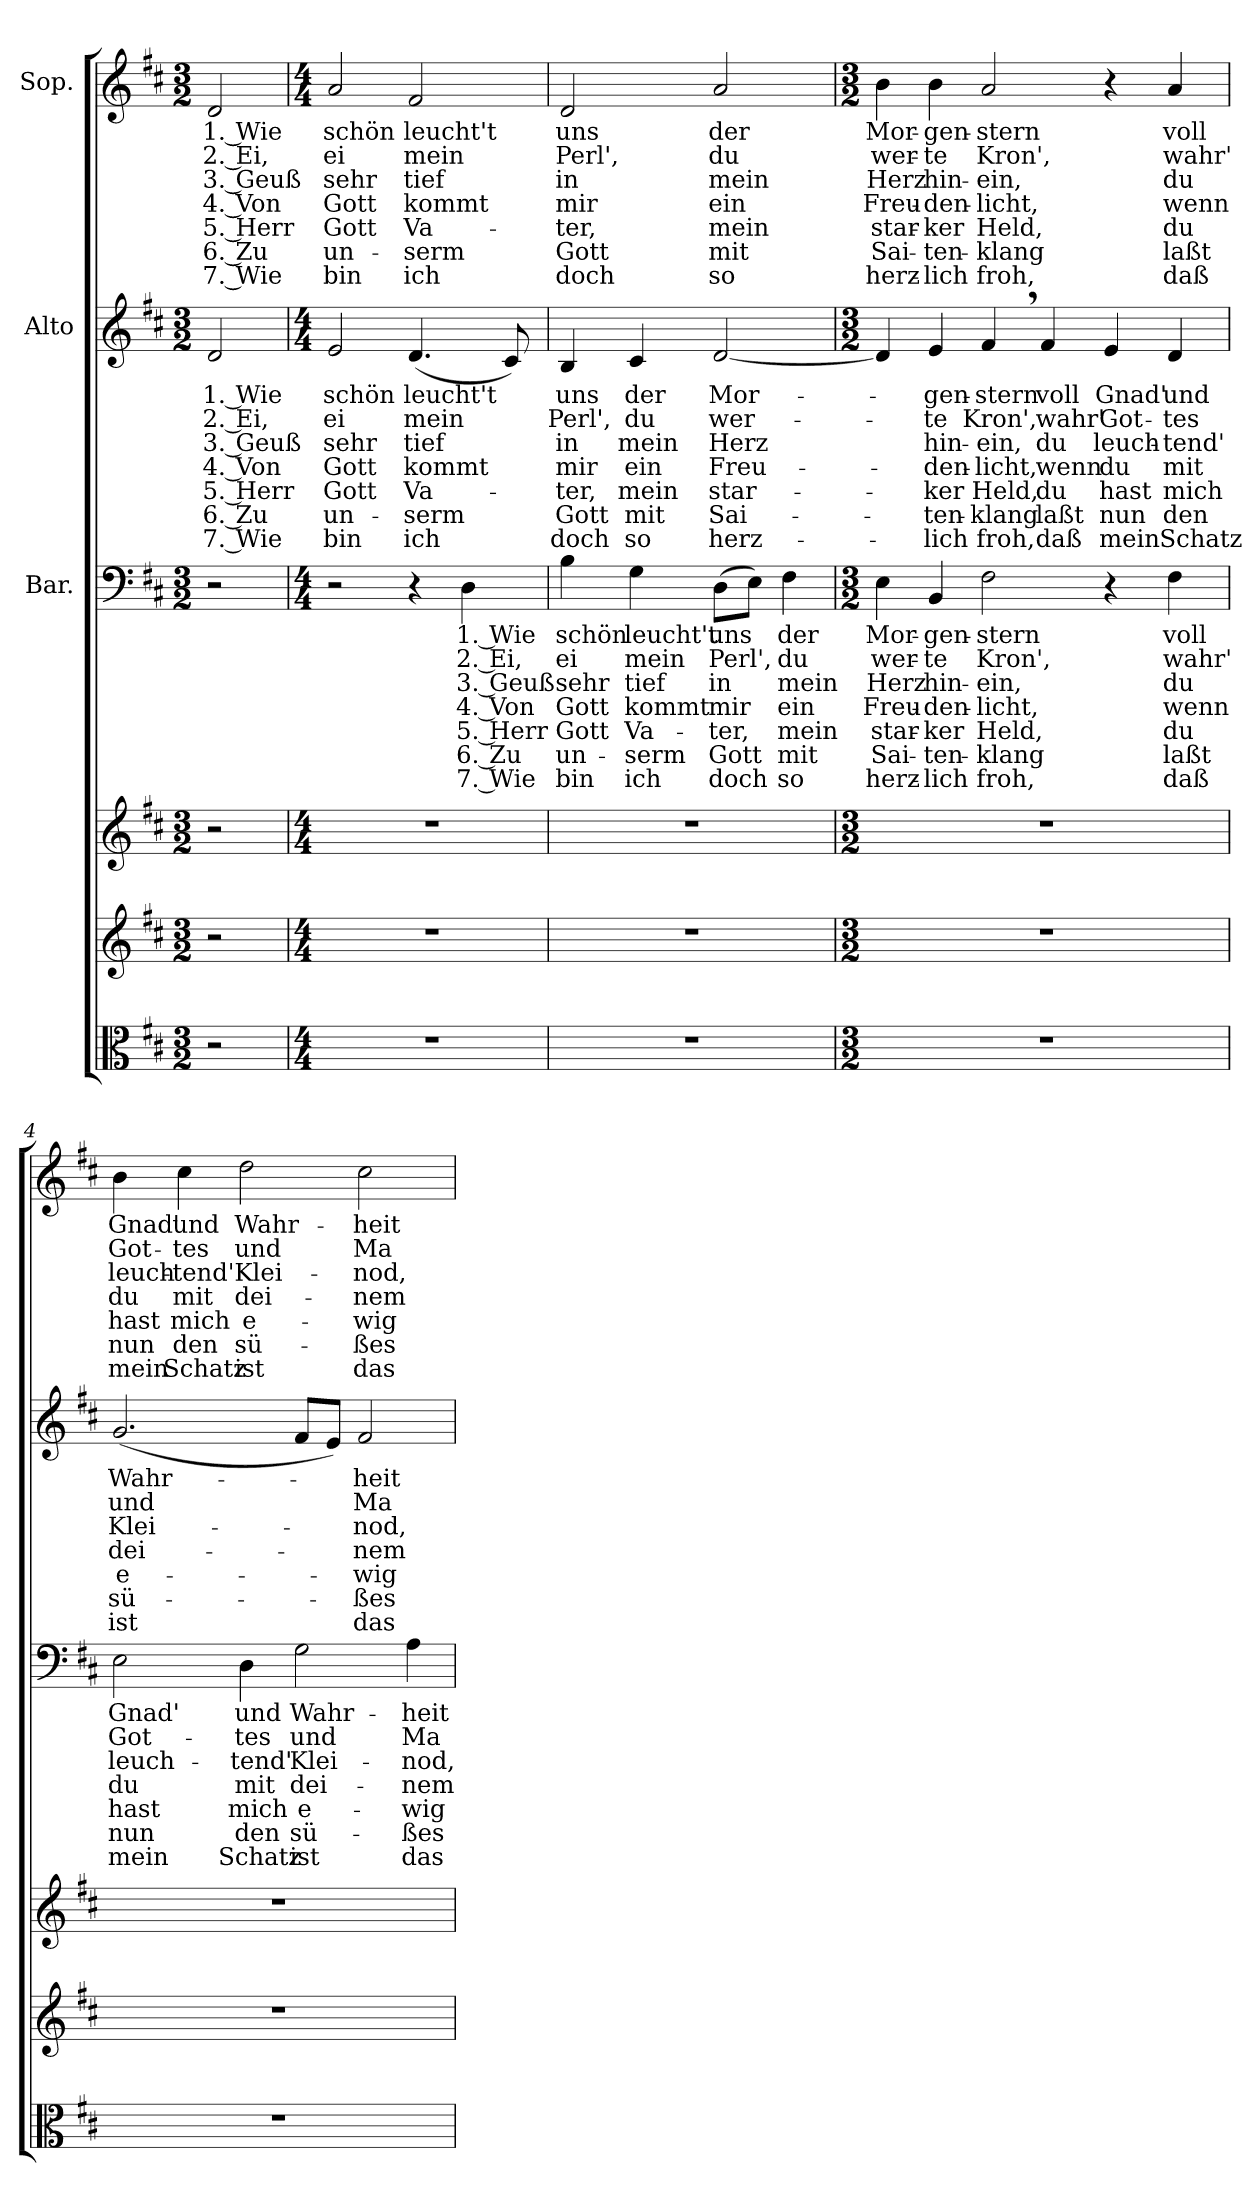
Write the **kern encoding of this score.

**kern	**kern	**kern	**kern	**text	**text	**text	**text	**text	**text	**text	**kern	**text	**text	**text	**text	**text	**text	**text	**kern	**text	**text	**text	**text	**text	**text	**text
*part6	*part5	*part4	*part3	*part3	*part3	*part3	*part3	*part3	*part3	*part3	*part2	*part2	*part2	*part2	*part2	*part2	*part2	*part2	*part1	*part1	*part1	*part1	*part1	*part1	*part1	*part1
*staff6	*staff5	*staff4	*staff3	*staff3	*staff3	*staff3	*staff3	*staff3	*staff3	*staff3	*staff2	*staff2	*staff2	*staff2	*staff2	*staff2	*staff2	*staff2	*staff1	*staff1	*staff1	*staff1	*staff1	*staff1	*staff1	*staff1
*	*	*	*I"Bar.	*	*	*	*	*	*	*	*I"Alto	*	*	*	*	*	*	*	*I"Sop.	*	*	*	*	*	*	*
*clefC3	*clefG2	*clefG2	*clefF4	*	*	*	*	*	*	*	*clefG2	*	*	*	*	*	*	*	*clefG2	*	*	*	*	*	*	*
*k[f#c#]	*k[f#c#]	*k[f#c#]	*k[f#c#]	*	*	*	*	*	*	*	*k[f#c#]	*	*	*	*	*	*	*	*k[f#c#]	*	*	*	*	*	*	*
*D:	*D:	*D:	*D:	*	*	*	*	*	*	*	*D:	*	*	*	*	*	*	*	*D:	*	*	*	*	*	*	*
*M3/2	*M3/2	*M3/2	*M3/2	*	*	*	*	*	*	*	*M3/2	*	*	*	*	*	*	*	*M3/2	*	*	*	*	*	*	*
=	=	=	=	=	=	=	=	=	=	=	=	=	=	=	=	=	=	=	=	=	=	=	=	=	=	=
!	!	!	!	!	!	!	!	!	!	!	!	!LO:LY:b	!LO:LY:b	!LO:LY:b	!LO:LY:b	!LO:LY:b	!LO:LY:b	!LO:LY:b	!	!	!	!	!	!	!	!
!	!	!	!	!	!	!	!	!	!	!	!	!	!	!	!	!	!	!	!	!LO:LY:b	!LO:LY:b	!LO:LY:b	!LO:LY:b	!LO:LY:b	!LO:LY:b	!LO:LY:b
2r	2r	2r	2r	.	.	.	.	.	.	.	2d/	1. Wie	2. Ei,	3. Geuß	4. Von	5. Herr	6. Zu	7. Wie	2d/	1. Wie	2. Ei,	3. Geuß	4. Von	5. Herr	6. Zu	7. Wie
=1	=1	=1	=1	=1	=1	=1	=1	=1	=1	=1	=1	=1	=1	=1	=1	=1	=1	=1	=1	=1	=1	=1	=1	=1	=1	=1
*M4/4	*M4/4	*M4/4	*M4/4	*	*	*	*	*	*	*	*M4/4	*	*	*	*	*	*	*	*M4/4	*	*	*	*	*	*	*
!	!	!	!	!	!	!	!	!	!	!	!	!LO:LY:b	!LO:LY:b	!LO:LY:b	!LO:LY:b	!LO:LY:b	!LO:LY:b	!LO:LY:b	!	!	!	!	!	!	!	!
!	!	!	!	!	!	!	!	!	!	!	!	!	!	!	!	!	!	!	!	!LO:LY:b	!LO:LY:b	!LO:LY:b	!LO:LY:b	!LO:LY:b	!LO:LY:b	!LO:LY:b
1r	1r	1r	2r	.	.	.	.	.	.	.	2e/	schön	ei	sehr	Gott	Gott	un-	bin	2a/	schön	ei	sehr	Gott	Gott	un-	bin
!	!	!	!	!	!	!	!	!	!	!	!	!LO:LY:b	!LO:LY:b	!LO:LY:b	!LO:LY:b	!LO:LY:b	!LO:LY:b	!LO:LY:b	!	!	!	!	!	!	!	!
!	!	!	!	!	!	!	!	!	!	!	!	!	!	!	!	!	!	!	!	!LO:LY:b	!LO:LY:b	!LO:LY:b	!LO:LY:b	!LO:LY:b	!LO:LY:b	!LO:LY:b
.	.	.	4r	.	.	.	.	.	.	.	(<4.d/	leucht't	mein	tief	kommt	Va-	-serm	ich	2f#/	leucht't	mein	tief	kommt	Va-	-serm	ich
!	!	!	!	!LO:LY:b	!LO:LY:b	!LO:LY:b	!LO:LY:b	!LO:LY:b	!LO:LY:b	!LO:LY:b	!	!	!	!	!	!	!	!	!	!	!	!	!	!	!	!
.	.	.	4D\	1. Wie	2. Ei,	3. Geuß	4. Von	5. Herr	6. Zu	7. Wie	.	.	.	.	.	.	.	.	.	.	.	.	.	.	.	.
.	.	.	.	.	.	.	.	.	.	.	8c#/)	.	.	.	.	.	.	.	.	.	.	.	.	.	.	.
=2	=2	=2	=2	=2	=2	=2	=2	=2	=2	=2	=2	=2	=2	=2	=2	=2	=2	=2	=2	=2	=2	=2	=2	=2	=2	=2
!	!	!	!	!LO:LY:b	!LO:LY:b	!LO:LY:b	!LO:LY:b	!LO:LY:b	!LO:LY:b	!LO:LY:b	!	!	!	!	!	!	!	!	!	!	!	!	!	!	!	!
!	!	!	!	!	!	!	!	!	!	!	!	!LO:LY:b	!LO:LY:b	!LO:LY:b	!LO:LY:b	!LO:LY:b	!LO:LY:b	!LO:LY:b	!	!	!	!	!	!	!	!
!	!	!	!	!	!	!	!	!	!	!	!	!	!	!	!	!	!	!	!	!LO:LY:b	!LO:LY:b	!LO:LY:b	!LO:LY:b	!LO:LY:b	!LO:LY:b	!LO:LY:b
1r	1r	1r	4B\	schön	ei	sehr	Gott	Gott	un-	bin	4B/	uns	Perl',	in	mir	-ter,	Gott	doch	2d/	uns	Perl',	in	mir	-ter,	Gott	doch
!	!	!	!	!LO:LY:b	!LO:LY:b	!LO:LY:b	!LO:LY:b	!LO:LY:b	!LO:LY:b	!LO:LY:b	!	!	!	!	!	!	!	!	!	!	!	!	!	!	!	!
!	!	!	!	!	!	!	!	!	!	!	!	!LO:LY:b	!LO:LY:b	!LO:LY:b	!LO:LY:b	!LO:LY:b	!LO:LY:b	!LO:LY:b	!	!	!	!	!	!	!	!
.	.	.	4G\	leucht't	mein	tief	kommt	Va-	-serm	ich	4c#/	der	du	mein	ein	mein	mit	so	.	.	.	.	.	.	.	.
!	!	!	!	!LO:LY:b	!LO:LY:b	!LO:LY:b	!LO:LY:b	!LO:LY:b	!LO:LY:b	!LO:LY:b	!	!	!	!	!	!	!	!	!	!	!	!	!	!	!	!
!	!	!	!	!	!	!	!	!	!	!	!	!LO:LY:b	!LO:LY:b	!LO:LY:b	!LO:LY:b	!LO:LY:b	!LO:LY:b	!LO:LY:b	!	!	!	!	!	!	!	!
!	!	!	!	!	!	!	!	!	!	!	!	!	!	!	!	!	!	!	!	!LO:LY:b	!LO:LY:b	!LO:LY:b	!LO:LY:b	!LO:LY:b	!LO:LY:b	!LO:LY:b
.	.	.	(>8D\L	uns	Perl',	in	mir	-ter,	Gott	doch	[2d/	Mor-	wer-	Herz	Freu-	star-	Sai-	herz-	2a/	der	du	mein	ein	mein	mit	so
.	.	.	8E\J)	.	.	.	.	.	.	.	.	.	.	.	.	.	.	.	.	.	.	.	.	.	.	.
!	!	!	!	!LO:LY:b	!LO:LY:b	!LO:LY:b	!LO:LY:b	!LO:LY:b	!LO:LY:b	!LO:LY:b	!	!	!	!	!	!	!	!	!	!	!	!	!	!	!	!
.	.	.	4F#\	der	du	mein	ein	mein	mit	so	.	.	.	.	.	.	.	.	.	.	.	.	.	.	.	.
=3	=3	=3	=3	=3	=3	=3	=3	=3	=3	=3	=3	=3	=3	=3	=3	=3	=3	=3	=3	=3	=3	=3	=3	=3	=3	=3
*M3/2	*M3/2	*M3/2	*M3/2	*	*	*	*	*	*	*	*M3/2	*	*	*	*	*	*	*	*M3/2	*	*	*	*	*	*	*
!	!	!	!	!LO:LY:b	!LO:LY:b	!LO:LY:b	!LO:LY:b	!LO:LY:b	!LO:LY:b	!LO:LY:b	!	!	!	!	!	!	!	!	!	!	!	!	!	!	!	!
!	!	!	!	!	!	!	!	!	!	!	!	!	!	!	!	!	!	!	!	!LO:LY:b	!LO:LY:b	!LO:LY:b	!LO:LY:b	!LO:LY:b	!LO:LY:b	!LO:LY:b
1.r	1.r	1.r	4E\	Mor-	wer-	Herz	Freu-	star-	Sai-	herz-	4d/]	.	.	.	.	.	.	.	4b\	Mor-	wer-	Herz	Freu-	star-	Sai-	herz-
!	!	!	!	!LO:LY:b	!LO:LY:b	!LO:LY:b	!LO:LY:b	!LO:LY:b	!LO:LY:b	!LO:LY:b	!	!	!	!	!	!	!	!	!	!	!	!	!	!	!	!
!	!	!	!	!	!	!	!	!	!	!	!	!LO:LY:b	!LO:LY:b	!LO:LY:b	!LO:LY:b	!LO:LY:b	!LO:LY:b	!LO:LY:b	!	!	!	!	!	!	!	!
!	!	!	!	!	!	!	!	!	!	!	!	!	!	!	!	!	!	!	!	!LO:LY:b	!LO:LY:b	!LO:LY:b	!LO:LY:b	!LO:LY:b	!LO:LY:b	!LO:LY:b
.	.	.	4BB/	-gen-	-te	hin-	-den-	-ker	-ten-	-lich	4e/	-gen-	-te	hin-	-den-	-ker	-ten-	-lich	4b\	-gen-	-te	hin-	-den-	-ker	-ten-	-lich
!	!	!	!	!LO:LY:b	!LO:LY:b	!LO:LY:b	!LO:LY:b	!LO:LY:b	!LO:LY:b	!LO:LY:b	!	!	!	!	!	!	!	!	!	!	!	!	!	!	!	!
!	!	!	!	!	!	!	!	!	!	!	!	!LO:LY:b	!LO:LY:b	!LO:LY:b	!LO:LY:b	!LO:LY:b	!LO:LY:b	!LO:LY:b	!	!	!	!	!	!	!	!
!	!	!	!	!	!	!	!	!	!	!	!	!	!	!	!	!	!	!	!	!LO:LY:b	!LO:LY:b	!LO:LY:b	!LO:LY:b	!LO:LY:b	!LO:LY:b	!LO:LY:b
.	.	.	2F#\	-stern	Kron',	-ein,	-licht,	Held,	-klang	froh,	4f#,>/	-stern	Kron',	-ein,	-licht,	Held,	-klang	froh,	2a/	-stern	Kron',	-ein,	-licht,	Held,	-klang	froh,
!	!	!	!	!	!	!	!	!	!	!	!	!LO:LY:b	!LO:LY:b	!LO:LY:b	!LO:LY:b	!LO:LY:b	!LO:LY:b	!LO:LY:b	!	!	!	!	!	!	!	!
.	.	.	.	.	.	.	.	.	.	.	4f#/	voll	wahr'	du	wenn	du	laßt	daß	.	.	.	.	.	.	.	.
!	!	!	!	!	!	!	!	!	!	!	!	!LO:LY:b	!LO:LY:b	!LO:LY:b	!LO:LY:b	!LO:LY:b	!LO:LY:b	!LO:LY:b	!	!	!	!	!	!	!	!
.	.	.	4r	.	.	.	.	.	.	.	4e/	Gnad'	Got-	leuch-	du	hast	nun	mein	4r	.	.	.	.	.	.	.
!	!	!	!	!LO:LY:b	!LO:LY:b	!LO:LY:b	!LO:LY:b	!LO:LY:b	!LO:LY:b	!LO:LY:b	!	!	!	!	!	!	!	!	!	!	!	!	!	!	!	!
!	!	!	!	!	!	!	!	!	!	!	!	!LO:LY:b	!LO:LY:b	!LO:LY:b	!LO:LY:b	!LO:LY:b	!LO:LY:b	!LO:LY:b	!	!	!	!	!	!	!	!
!	!	!	!	!	!	!	!	!	!	!	!	!	!	!	!	!	!	!	!	!LO:LY:b	!LO:LY:b	!LO:LY:b	!LO:LY:b	!LO:LY:b	!LO:LY:b	!LO:LY:b
.	.	.	4F#\	voll	wahr'	du	wenn	du	laßt	daß	4d/	und	-tes	-tend'	mit	mich	den	Schatz	4a/	voll	wahr'	du	wenn	du	laßt	daß
!!LO:PB:g=z
=4	=4	=4	=4	=4	=4	=4	=4	=4	=4	=4	=4	=4	=4	=4	=4	=4	=4	=4	=4	=4	=4	=4	=4	=4	=4	=4
!	!	!	!	!LO:LY:b	!LO:LY:b	!LO:LY:b	!LO:LY:b	!LO:LY:b	!LO:LY:b	!LO:LY:b	!	!	!	!	!	!	!	!	!	!	!	!	!	!	!	!
!	!	!	!	!	!	!	!	!	!	!	!	!LO:LY:b	!LO:LY:b	!LO:LY:b	!LO:LY:b	!LO:LY:b	!LO:LY:b	!LO:LY:b	!	!	!	!	!	!	!	!
!	!	!	!	!	!	!	!	!	!	!	!	!	!	!	!	!	!	!	!	!LO:LY:b	!LO:LY:b	!LO:LY:b	!LO:LY:b	!LO:LY:b	!LO:LY:b	!LO:LY:b
1.r	1.r	1.r	2E\	Gnad'	Got-	leuch-	du	hast	nun	mein	(<2.g/	Wahr-	und	Klei-	dei-	e-	sü-	ist	4b\	Gnad'	Got-	leuch-	du	hast	nun	mein
!	!	!	!	!	!	!	!	!	!	!	!	!	!	!	!	!	!	!	!	!LO:LY:b	!LO:LY:b	!LO:LY:b	!LO:LY:b	!LO:LY:b	!LO:LY:b	!LO:LY:b
.	.	.	.	.	.	.	.	.	.	.	.	.	.	.	.	.	.	.	4cc#\	und	-tes	-tend'	mit	mich	den	Schatz
!	!	!	!	!LO:LY:b	!LO:LY:b	!LO:LY:b	!LO:LY:b	!LO:LY:b	!LO:LY:b	!LO:LY:b	!	!	!	!	!	!	!	!	!	!	!	!	!	!	!	!
!	!	!	!	!	!	!	!	!	!	!	!	!	!	!	!	!	!	!	!	!LO:LY:b	!LO:LY:b	!LO:LY:b	!LO:LY:b	!LO:LY:b	!LO:LY:b	!LO:LY:b
.	.	.	4D\	und	-tes	-tend'	mit	mich	den	Schatz	.	.	.	.	.	.	.	.	2dd\	Wahr-	und	Klei-	dei-	e-	sü-	ist
!	!	!	!	!LO:LY:b	!LO:LY:b	!LO:LY:b	!LO:LY:b	!LO:LY:b	!LO:LY:b	!LO:LY:b	!	!	!	!	!	!	!	!	!	!	!	!	!	!	!	!
.	.	.	2G\	Wahr-	und	Klei-	dei-	e-	sü-	ist	8f#/L	.	.	.	.	.	.	.	.	.	.	.	.	.	.	.
.	.	.	.	.	.	.	.	.	.	.	8e/J)	.	.	.	.	.	.	.	.	.	.	.	.	.	.	.
!	!	!	!	!	!	!	!	!	!	!	!	!LO:LY:b	!LO:LY:b	!LO:LY:b	!LO:LY:b	!LO:LY:b	!LO:LY:b	!LO:LY:b	!	!	!	!	!	!	!	!
!	!	!	!	!	!	!	!	!	!	!	!	!	!	!	!	!	!	!	!	!LO:LY:b	!LO:LY:b	!LO:LY:b	!LO:LY:b	!LO:LY:b	!LO:LY:b	!LO:LY:b
.	.	.	.	.	.	.	.	.	.	.	2f#/	-heit	Ma-	-nod,	-nem	-wig	-ßes-	das	2cc#\	-heit	Ma-	-nod,	-nem	-wig	-ßes-	das
!	!	!	!	!LO:LY:b	!LO:LY:b	!LO:LY:b	!LO:LY:b	!LO:LY:b	!LO:LY:b	!LO:LY:b	!	!	!	!	!	!	!	!	!	!	!	!	!	!	!	!
.	.	.	4A\	-heit	Ma-	-nod,	-nem	-wig	-ßes-	das	.	.	.	.	.	.	.	.	.	.	.	.	.	.	.	.
=	=	=	=	=	=	=	=	=	=	=	=	=	=	=	=	=	=	=	=	=	=	=	=	=	=	=
*-	*-	*-	*-	*-	*-	*-	*-	*-	*-	*-	*-	*-	*-	*-	*-	*-	*-	*-	*-	*-	*-	*-	*-	*-	*-	*-
